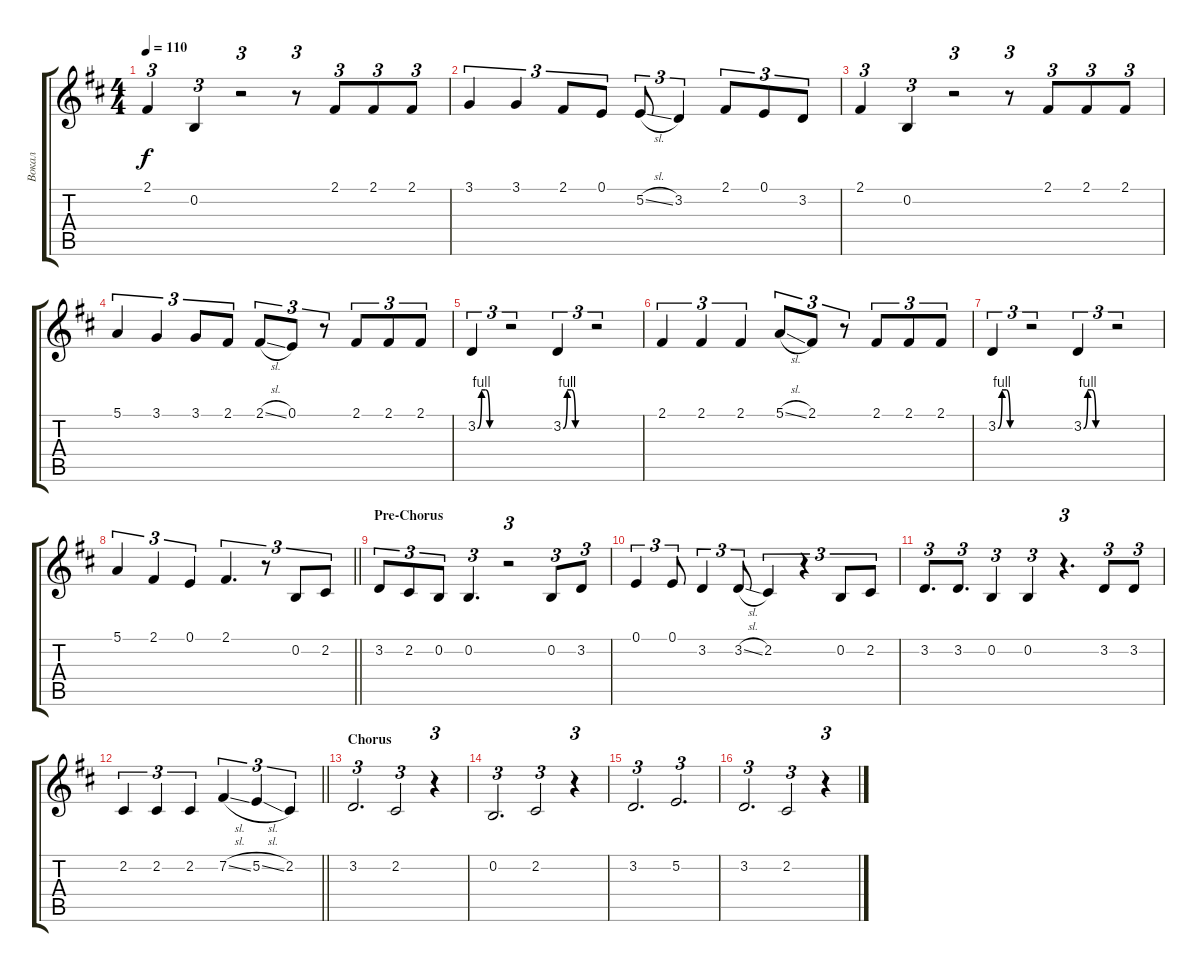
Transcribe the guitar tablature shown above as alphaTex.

\track ("Вокал" "Вокал") {instrument pad7halo}
\staff {score tabs}
\tuning (E4 B3 G3 D3 A2 E2) {hide}
\ts (4 4)
\tempo 110
\clef g2
\ks bminor
2.1.4{tu (3 2) dy f} 0.2.4{tu (3 2)} r.2{tu (3 2)} r.8{tu (3 2)} 2.1.8{tu (3 2)} 2.1.8{tu (3 2)} 2.1.8{tu (3 2)} |
3.1.4{tu (3 2)} 3.1.4{tu (3 2)} 2.1.8{tu (3 2)} 0.1.8{tu (3 2)} 5.2{sl}.8{tu (3 2)} 3.2.4{tu (3 2)} 2.1.8{tu (3 2)} 0.1.8{tu (3 2)} 3.2.8{tu (3 2)} |
2.1.4{tu (3 2)} 0.2.4{tu (3 2)} r.2{tu (3 2)} r.8{tu (3 2)} 2.1.8{tu (3 2)} 2.1.8{tu (3 2)} 2.1.8{tu (3 2)} |
5.1.4{tu (3 2)} 3.1.4{tu (3 2)} 3.1.8{tu (3 2)} 2.1.8{tu (3 2)} 2.1{sl}.8{tu (3 2)} 0.1.8{tu (3 2)} r.8{tu (3 2)} 2.1.8{tu (3 2)} 2.1.8{tu (3 2)} 2.1.8{tu (3 2)} |
3.2{be (custom 0 0 10 4 20 4 30 0 60 0)}.4{tu (3 2)} r.2{tu (3 2)} 3.2{be (custom 0 0 10 4 20 4 30 0 60 0)}.4{tu (3 2)} r.2{tu (3 2)} |
2.1.4{tu (3 2)} 2.1.4{tu (3 2)} 2.1.4{tu (3 2)} 5.1{sl}.8{tu (3 2)} 2.1.8{tu (3 2)} r.8{tu (3 2)} 2.1.8{tu (3 2)} 2.1.8{tu (3 2)} 2.1.8{tu (3 2)} |
3.2{be (custom 0 0 10 4 20 4 30 0 60 0)}.4{tu (3 2)} r.2{tu (3 2)} 3.2{be (custom 0 0 10 4 20 4 30 0 60 0)}.4{tu (3 2)} r.2{tu (3 2)} |
\barLineRight lightlight
5.1.4{tu (3 2)} 2.1.4{tu (3 2)} 0.1.4{tu (3 2)} 2.1.4{d tu (3 2)} r.8{tu (3 2)} 0.2.8{tu (3 2)} 2.2.8{tu (3 2)} |
\section ("" "Pre-Chorus")
3.2.8{tu (3 2)} 2.2.8{tu (3 2)} 0.2.8{tu (3 2)} 0.2.4{d tu (3 2)} r.2{tu (3 2)} 0.2.8{tu (3 2)} 3.2.8{tu (3 2)} |
0.1.4{tu (3 2)} 0.1.8{tu (3 2)} 3.2.4{tu (3 2)} 3.2{sl}.8{tu (3 2)} 2.2.4{tu (3 2)} r.4{tu (3 2)} 0.2.8{tu (3 2)} 2.2.8{tu (3 2)} |
3.2.8{d tu (3 2)} 3.2.8{d tu (3 2)} 0.2.4{tu (3 2)} 0.2.4{tu (3 2)} r.4{d tu (3 2)} 3.2.8{tu (3 2)} 3.2.8{tu (3 2)} |
\barLineRight lightlight
2.2.4{tu (3 2)} 2.2.4{tu (3 2)} 2.2.4{tu (3 2)} 7.2{sl}.4{tu (3 2)} 5.2{sl}.4{tu (3 2)} 2.2.4{tu (3 2)} |
\section ("" "Chorus")
3.2.2{d tu (3 2)} 2.2.2{tu (3 2)} r.4{tu (3 2)} |
0.2.2{d tu (3 2)} 2.2.2{tu (3 2)} r.4{tu (3 2)} |
3.2.2{d tu (3 2)} 5.2.2{d tu (3 2)} |
3.2.2{d tu (3 2)} 2.2.2{tu (3 2)} r.4{tu (3 2)}
